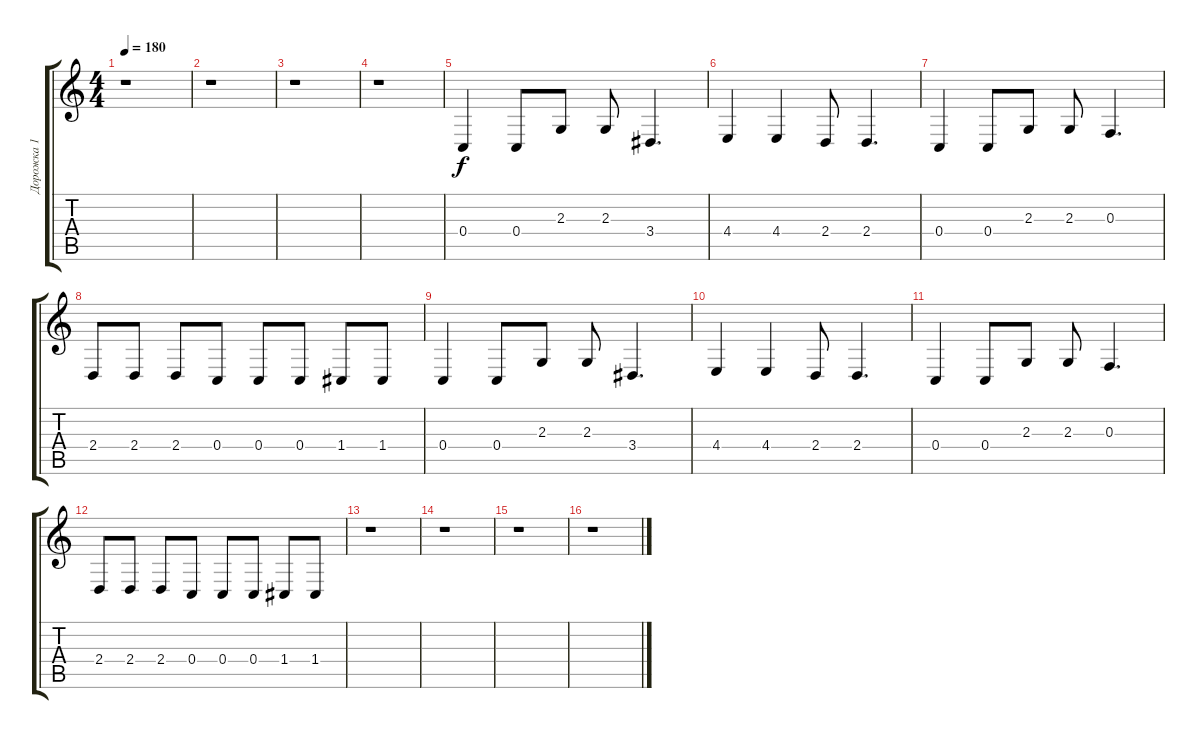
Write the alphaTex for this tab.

\track ("Дорожка 1" "Дорожка 1") {instrument acousticgrandpiano}
\staff {score tabs}
\tuning (D4 A3 F3 C3 G2 C2) {hide}
\ts (4 4)
\tempo 180
\clef g2
\ks c
r.1{dy f} |
r.1 |
r.1 |
r.1 |
0.4.4 0.4.8 2.3.8 2.3.8 3.4.4{d} |
4.4.4 4.4.4 2.4.8 2.4.4{d} |
0.4.4 0.4.8 2.3.8 2.3.8 0.3.4{d} |
2.4.8 2.4.8 2.4.8 0.4.8 0.4.8 0.4.8 1.4.8 1.4.8 |
0.4.4 0.4.8 2.3.8 2.3.8 3.4.4{d} |
4.4.4 4.4.4 2.4.8 2.4.4{d} |
0.4.4 0.4.8 2.3.8 2.3.8 0.3.4{d} |
2.4.8 2.4.8 2.4.8 0.4.8 0.4.8 0.4.8 1.4.8 1.4.8 |
r.1 |
r.1 |
r.1 |
r.1
